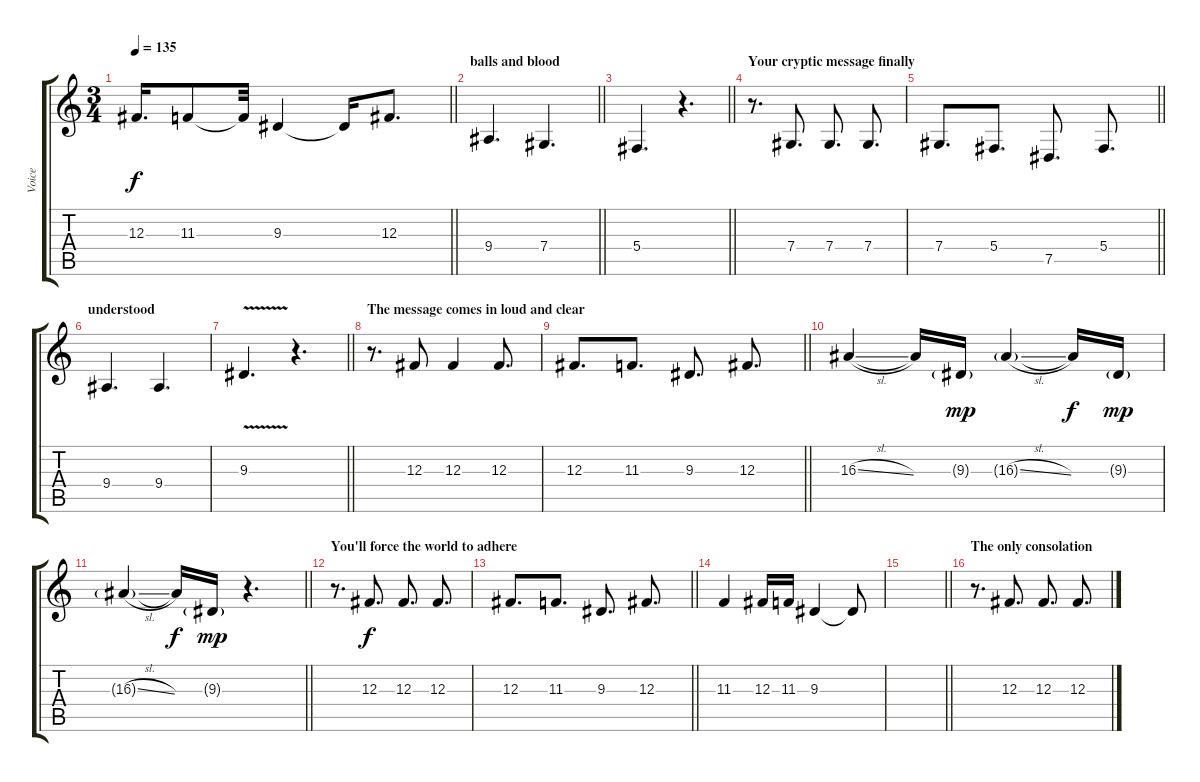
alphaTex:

\track ("Voice" "Voice") {instrument lead6voice}
\staff {score tabs}
\tuning (Eb4 Bb3 Gb3 Db3 Ab2 Eb2) {hide}
\ts (3 4)
\tempo 135
\clef g2
\barLineRight lightlight
\ks c
12.3.16{d dy f} 11.3.8 11.3{t}.32 9.3.4 9.3{t}.16 12.3.8{d} |
\section ("" "balls and blood")
\barLineRight lightlight
9.4.4{d} 7.4.4{d} |
\section ("" "")
\barLineRight lightlight
5.4.4{d} r.4{d} |
\section ("" "Your cryptic message finally ")
r.8{d} 7.4.8{d} 7.4.8{d} 7.4.8{d} |
\barLineRight lightlight
7.4.8{d} 5.4.8{d} 7.5.8{d} 5.4.8{d} |
\section ("" "understood")
9.4.4{d} 9.4.4{d} |
\barLineRight lightlight
9.3{v}.4{d} r.4{d} |
\section ("" "The message comes in loud and clear")
r.8{d} 12.3.8 12.3.4 12.3.8{d} |
\barLineRight lightlight
12.3.8{d} 11.3.8{d} 9.3.8{d} 12.3.8{d} |
\section ("" "")
16.3{sl}.4 16.3{t}.16 9.3{g}.16{dy mp} 16.3{sl g}.4 16.3{t}.16{dy f} 9.3{g}.16{dy mp} |
\barLineRight lightlight
16.3{sl g}.4 16.3{t}.16{dy f} 9.3{g}.16{dy mp} r.4{d} |
\section ("" "You'll force the world to adhere")
r.8{d} 12.3.8{d dy f} 12.3.8{d} 12.3.8{d} |
\barLineRight lightlight
12.3.8{d} 11.3.8{d} 9.3.8{d} 12.3.8{d} |
\section ("" "")
11.3.4 12.3.16 11.3.16 9.3.4 9.3{t}.8 |
\barLineRight lightlight
|
\section ("" "The only consolation ")
r.8{d} 12.3.8{d} 12.3.8{d} 12.3.8{d}
